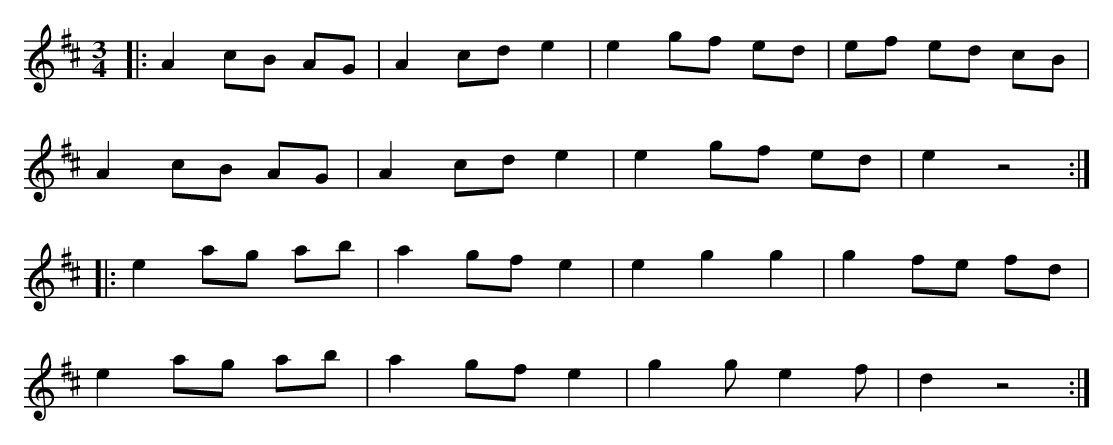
X:1
M:3/4
K:Amix
|:A2 cB AG | A2 cd e2 | e2 gf ed | ef ed cB |
A2 cB AG | A2 cd e2 | e2 gf ed | e2 z4 :|
|:e2 ag ab | a2 gf e2 | e2 g2 g2 | g2 fe fd |
e2 ag ab | a2 gf e2 | g2 g e2 f | d2 z4 :|
